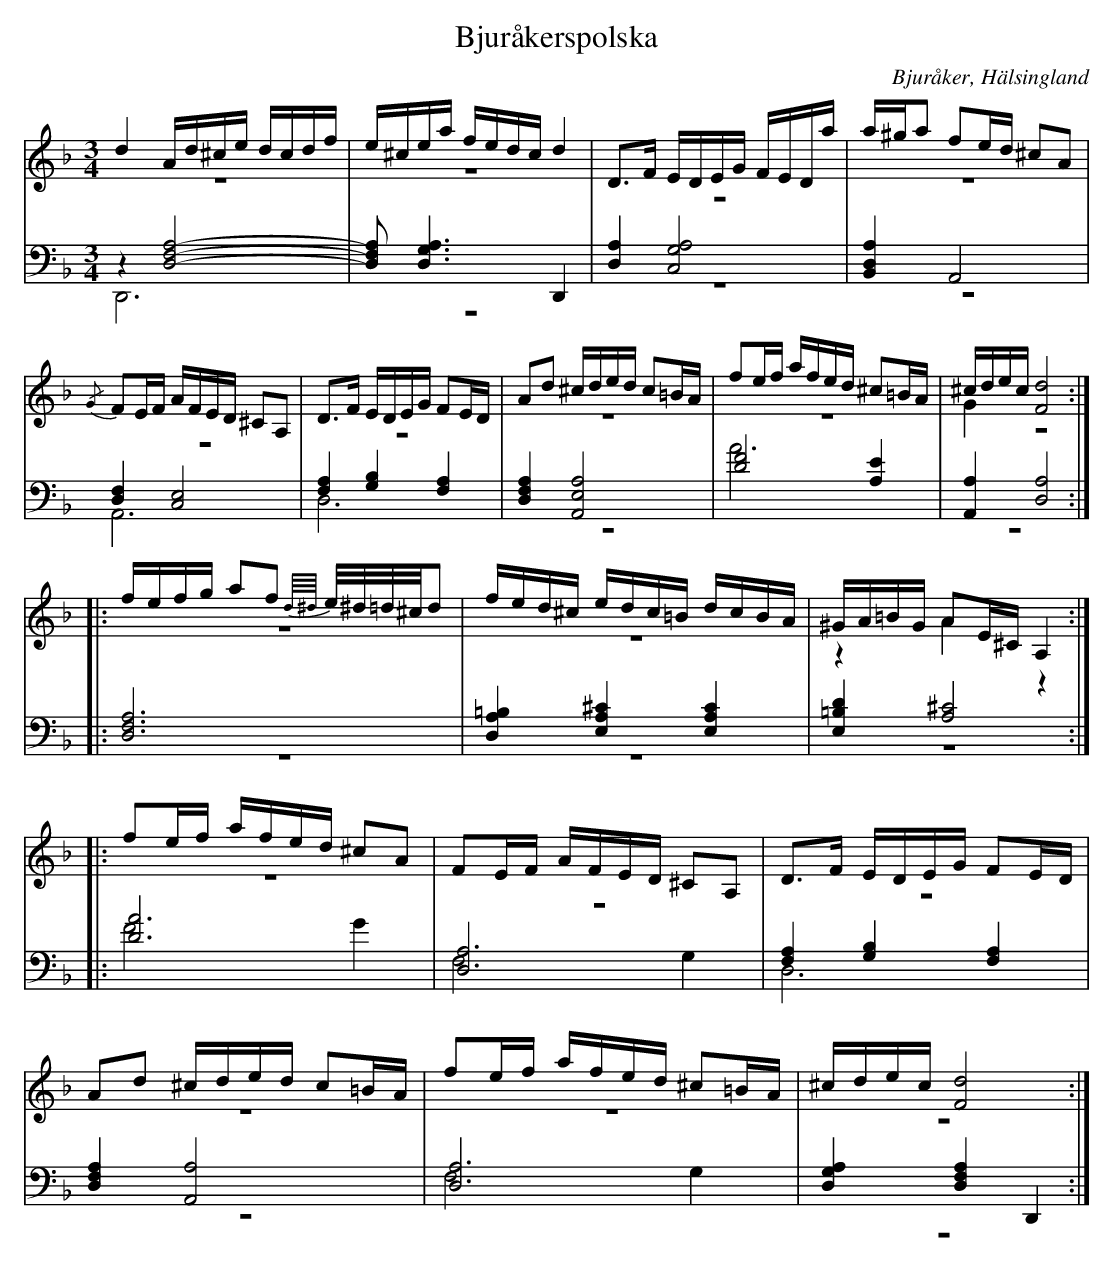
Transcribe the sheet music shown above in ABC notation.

X:1
T: Bjuråkerspolska
O: Bjuråker, Hälsingland
M: 3/4
L: 1/16
K: Dm
V:1
V:2 merge
V:3
V:4 merge
V:1
d4 Ad^ce dcdf |e^cea fedc d4|D2>F2 EDEG FEDa|a^ga2 f2ed ^c2A2|
{/G}F2EF AFED ^C2A,2|D2>F2 EDEG F2ED|A2d2 ^cded c2=BA|f2ef afed ^c2=BA|^cdec [F8d8]:|
|:fefg a2f2 {d//^d//}e/^d/=d/^c/d2 |fed^c edc=B dcBA|^GA=BG A2E^C A,4:|
|:f2ef afed ^c2A2|F2EF AFED ^C2A,2|D2>F2 EDEG F2ED|
A2d2 ^cded c2=BA|f2ef afed ^c2=BA|^cdec [F8d8]:|
V:2
z12|z12|z12|z12|
z12|z12|z12|z12|G4 z8:|
|:z12|z12|z4 A4 z4:|
|:z12|z12|z12|
z12|z12|z12:|
V:3 clef=bass
z4 [D,8F,8 A,8]-|[D,2F,2 A,2] [D,6G,6A,6] D,,4|[D,4A,4] [C,8G,8A,8]|[B,,4D,4A,4] A,,8|
[D,4F,4] [C,8E,8]|[F,4A,4] [G,4B,4] [F,4A,4]|[D,4F,4A,4] [A,,8E,8A,8]|[D8F8] [A,4E4]|[A,,4A,4] [D,8A,8]:|
|:[D,12F,12A,12]|[D,4A,4=B,4] [E,4A,4^C4] [E,4A,4C4]|[E,4=B,4D4] [A,8^C8]:|
|:[D12A12]|[D,12A,12]|[F,4A,4] [G,4B,4] [F,4A,4]|
[D,4F,4A,4] [A,,8A,8]|[D,12A,12]|[D,4G,4A,4] [D,4F,4A,4] D,,4:|
V:4 clef=bass
D,,12|z12|z12|z12|
A,,12|D,12|z12|A12|z12:|
|:z12|z12|z12:|
|:F8 G4|F,8 G,4|D,12|
z12|F,8 G,4|z12:|
